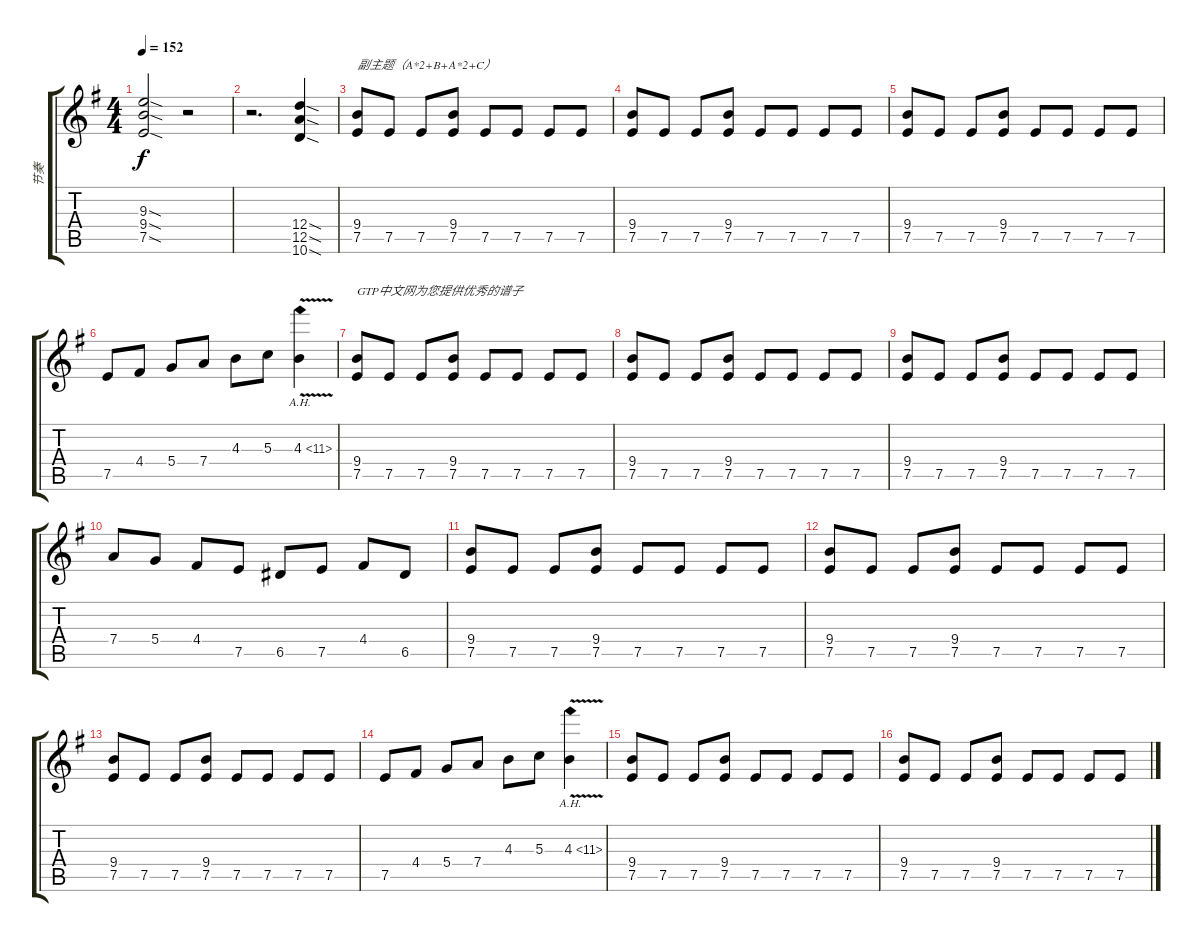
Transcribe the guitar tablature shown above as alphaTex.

\track ("节奏" "节奏") {instrument distortionguitar}
\staff {score tabs}
\tuning (E4 B3 G3 D3 A2 E2) {hide}
\ts (4 4)
\tempo 152
\clef g2
\ks g
(9.3{sod} 9.4{sod} 7.5{sod}).2{dy f} r.2 |
r.2{d} (12.4{sod} 12.5{sod} 10.6{sod}).4 |
(9.4 7.5).8{txt "副主题（A*2+B+A*2+C）"} 7.5.8 7.5.8 (9.4 7.5).8 7.5.8 7.5.8 7.5.8 7.5.8 |
(9.4 7.5).8 7.5.8 7.5.8 (9.4 7.5).8 7.5.8 7.5.8 7.5.8 7.5.8 |
(9.4 7.5).8 7.5.8 7.5.8 (9.4 7.5).8 7.5.8 7.5.8 7.5.8 7.5.8 |
7.5.8 4.4.8 5.4.8 7.4.8 4.3.8 5.3.8 4.3{ah 7 v}.4 |
(9.4 7.5).8{txt "GTP中文网为您提供优秀的谱子"} 7.5.8 7.5.8 (9.4 7.5).8 7.5.8 7.5.8 7.5.8 7.5.8 |
(9.4 7.5).8 7.5.8 7.5.8 (9.4 7.5).8 7.5.8 7.5.8 7.5.8 7.5.8 |
(9.4 7.5).8 7.5.8 7.5.8 (9.4 7.5).8 7.5.8 7.5.8 7.5.8 7.5.8 |
7.4.8 5.4.8 4.4.8 7.5.8 6.5.8 7.5.8 4.4.8 6.5.8 |
(9.4 7.5).8 7.5.8 7.5.8 (9.4 7.5).8 7.5.8 7.5.8 7.5.8 7.5.8 |
(9.4 7.5).8 7.5.8 7.5.8 (9.4 7.5).8 7.5.8 7.5.8 7.5.8 7.5.8 |
(9.4 7.5).8 7.5.8 7.5.8 (9.4 7.5).8 7.5.8 7.5.8 7.5.8 7.5.8 |
7.5.8 4.4.8 5.4.8 7.4.8 4.3.8 5.3.8 4.3{ah 7 v}.4 |
(9.4 7.5).8 7.5.8 7.5.8 (9.4 7.5).8 7.5.8 7.5.8 7.5.8 7.5.8 |
(9.4 7.5).8 7.5.8 7.5.8 (9.4 7.5).8 7.5.8 7.5.8 7.5.8 7.5.8
